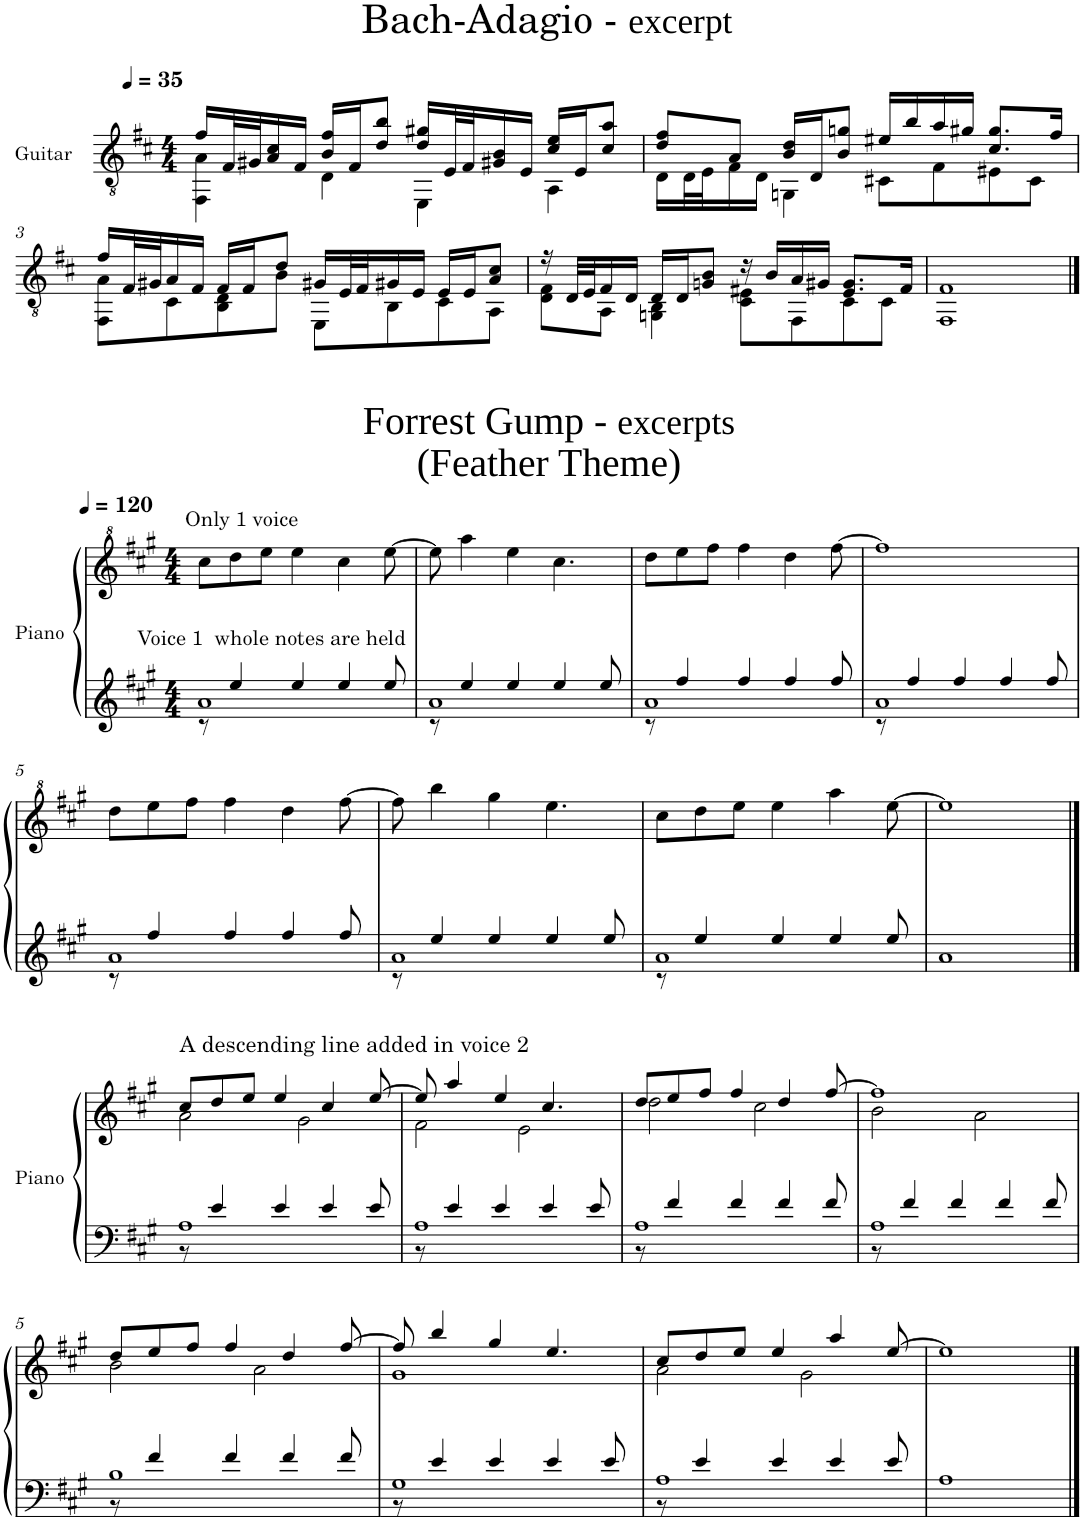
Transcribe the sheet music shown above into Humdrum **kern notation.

**kern	**kern	**kern
*part2	*part2	*part1
*staff3	*staff2	*staff1
*I"Piano	*	*I"Guitar
*I'Pno	*	*
*stria5	*stria5	*
*clefF4	*clefG2	*clefGv2
*k[f#c#]	*k[f#c#]	*k[f#c#]
*M4/4	*M4/4	*M4/4
*MM35	*MM35	*MM35
=1	=1	=1
*	*	*^
1r	1r	16f#/LL	4FF#\ 4A\
.	.	32F#/L	.
.	.	32G#X/J	.
.	.	16A/ 16c#/	.
.	.	16F#/JJ	.
.	.	16B/ 16f#/LL	4D\
.	.	16F#/J	.
.	.	8d/ 8b/J	.
.	.	16d/ 16g#X/LL	4EE\
.	.	32E/L	.
.	.	32F#/J	.
.	.	16G#X/ 16B/	.
.	.	16E/JJ	.
.	.	16c#/ 16e/LL	4AA\
.	.	16E/J	.
.	.	8c#/ 8a/J	.
=2	=2	=2	=2
1r	1r	8d/ 8f#/L	16D\LL
.	.	.	32D\L
.	.	.	32E\J
.	.	8A/J	16F#\
.	.	.	16D\JJ
.	.	16B/ 16d/LL	4GGn\
.	.	16D/J	.
.	.	8B/ 8gn/J	.
.	.	16e#X/LL	8C#X\L
.	.	16b/	.
.	.	16a/	8F#\
.	.	16g#X/JJ	.
.	.	8.c#/ 8.g#/L	8E#X\
.	.	.	8C#\J
.	.	16f#/Jk	.
!!LO:LB:g=z	!!
=3	=3	=3	=3
1r	1r	16f#/LL	8FF#\ 8A\L
.	.	32F#/L	.
.	.	32G#X/J	.
.	.	16A/	8C#\
.	.	16F#/JJ	.
.	.	16F#/LL	8BB\ 8D\
.	.	16F#/J	.
.	.	8d/J	8B\J
.	.	16G#X/LL	8EE\L
.	.	32E/L	.
.	.	32F#/J	.
.	.	16G#X/	8BB\
.	.	16E/JJ	.
.	.	16E/LL	8C#\
.	.	16E/J	.
.	.	8A/ 8c#/J	8AA\J
=4	=4	=4	=4
1r	1r	16r	8D\ 8F#\L
.	.	32D/LLL	.
.	.	32E/J	.
.	.	16F#/	8AA\J
.	.	16D/JJ	.
.	.	16D/LL	4GGn\ 4BB\
.	.	16D/J	.
.	.	8Gn/ 8B/J	.
.	.	16r	8C#\ 8E#X\L
.	.	16B/LL	.
.	.	16A/	8FF#\
.	.	16G#X/JJ	.
.	.	8.E#/ 8.G#/L	8C#\
.	.	.	8C#\J
.	.	16F#/Jk	.
=5	=5	=5	=5
1r	1r	1F#	1FF#
*	*	*v	*v
!!LO:LB:g=z
==1	==1	==1
*clefG2	*clefG^2	*
*k[f#c#g#]	*k[f#c#g#]	*k[f#c#g#]
*M4/4	*M4/4	*M4/4
*	*	*MM120
*^	*	*^
!	!	!LO:TX:a:t=Only 1 voice	!	!
!LO:TX:a:t=Voice 1  whole notes are held	!	!	!	!
*	*	*	*v	*v
1a	8r	8ccc#\L	1r
.	4ee/	8ddd\	.
.	.	8eee\J	.
.	4ee/	4eee\	.
.	4ee/	4ccc#\	.
.	8ee/	[8eee\	.
=2	=2	=2	=2
1a	8r	8eee\]	1r
.	4ee/	4aaa\	.
.	4ee/	4eee\	.
.	4ee/	4.ccc#\	.
.	8ee/	.	.
=3	=3	=3	=3
1a	8r	8ddd\L	1r
.	4ff#/	8eee\	.
.	.	8fff#\J	.
.	4ff#/	4fff#\	.
.	4ff#/	4ddd\	.
.	8ff#/	[8fff#\	.
=4	=4	=4	=4
1a	8r	1fff#]	1r
.	4ff#/	.	.
.	4ff#/	.	.
.	4ff#/	.	.
.	8ff#/	.	.
!!LO:LB:g=z
=5	=5	=5	=5
1a	8r	8ddd\L	1r
.	4ff#/	8eee\	.
.	.	8fff#\J	.
.	4ff#/	4fff#\	.
.	4ff#/	4ddd\	.
.	8ff#/	[8fff#\	.
=6	=6	=6	=6
1a	8r	8fff#\]	1r
.	4ee/	4bbb\	.
.	4ee/	4ggg#\	.
.	4ee/	4.eee\	.
.	8ee/	.	.
=7	=7	=7	=7
1a	8r	8ccc#\L	1r
.	4ee/	8ddd\	.
.	.	8eee\J	.
.	4ee/	4eee\	.
.	4ee/	4aaa\	.
.	8ee/	[8eee\	.
*v	*v	*	*
=8	=8	=8
1a	1eee]	1r
!!LO:LB:g=z
==1	==1	==1
*clefF4	*clefG2	*
*^	*^	*
!	!	!LO:TX:a:t=A descending line added in voice 2	!	!
1A	8r	8cc#/L	2a\	1r
.	4e/	8dd/	.	.
.	.	8ee/J	.	.
.	4e/	4ee/	.	.
.	.	.	2g#\	.
.	4e/	4cc#/	.	.
.	8e/	[8ee/	.	.
=2	=2	=2	=2	=2
1A	8r	8ee/]	2f#\	1r
.	4e/	4aa/	.	.
.	4e/	4ee/	.	.
.	.	.	2e\	.
.	4e/	4.cc#/	.	.
.	8e/	.	.	.
=3	=3	=3	=3	=3
1A	8r	8dd/L	2dd\	1r
.	4f#/	8ee/	.	.
.	.	8ff#/J	.	.
.	4f#/	4ff#/	.	.
.	.	.	2cc#\	.
.	4f#/	4dd/	.	.
.	8f#/	[8ff#/	.	.
=4	=4	=4	=4	=4
1A	8r	1ff#]	2b\	1r
.	4f#/	.	.	.
.	4f#/	.	.	.
.	.	.	2a\	.
.	4f#/	.	.	.
.	8f#/	.	.	.
!!LO:LB:g=z
=5	=5	=5	=5	=5
1B	8r	8dd/L	2b\	1r
.	4f#/	8ee/	.	.
.	.	8ff#/J	.	.
.	4f#/	4ff#/	.	.
.	.	.	2a\	.
.	4f#/	4dd/	.	.
.	8f#/	[8ff#/	.	.
=6	=6	=6	=6	=6
1G#	8r	8ff#/]	1g#	1r
.	4e/	4bb/	.	.
.	4e/	4gg#/	.	.
.	4e/	4.ee/	.	.
.	8e/	.	.	.
=7	=7	=7	=7	=7
1A	8r	8cc#/L	2a\	1r
.	4e/	8dd/	.	.
.	.	8ee/J	.	.
.	4e/	4ee/	.	.
.	.	.	2g#\	.
.	4e/	4aa/	.	.
.	8e/	[8ee/	.	.
*v	*v	*	*	*
*	*v	*v	*
=8	=8	=8
1A	1ee]	1r
==	==	==
*-	*-	*-
